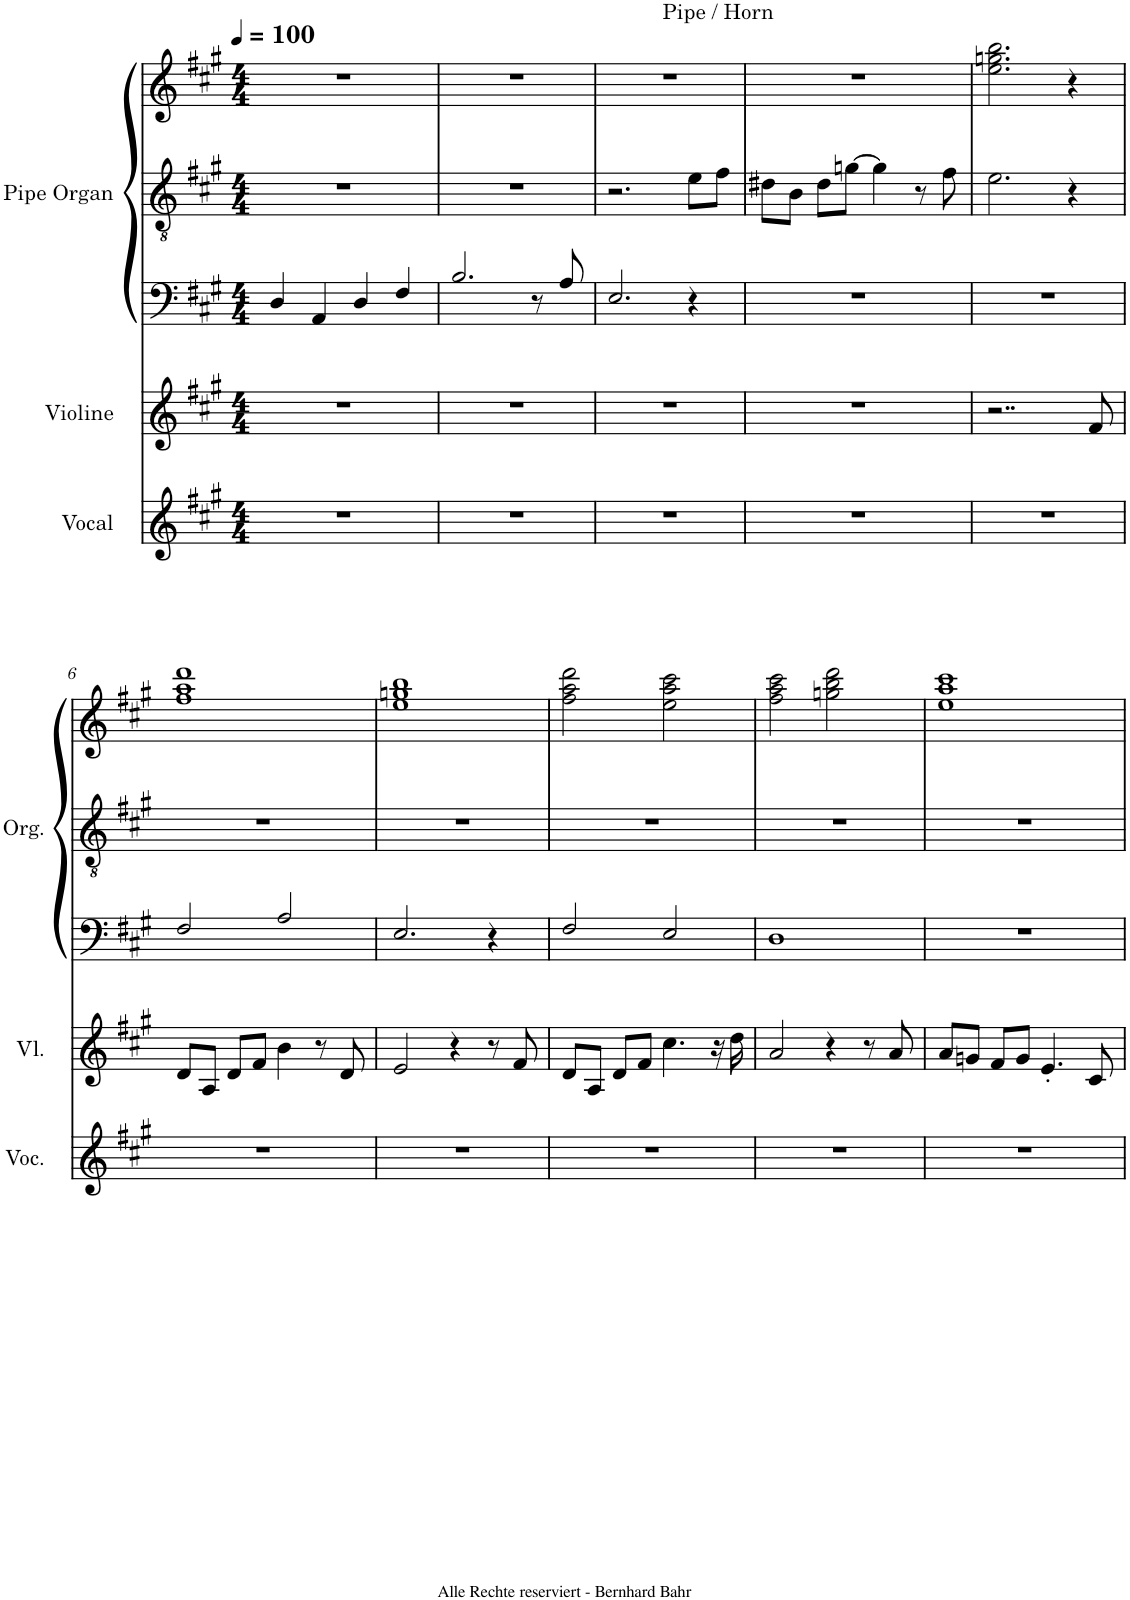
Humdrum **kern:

**kern	**kern	**kern	**kern	**kern
*part3	*part2	*part1	*part1	*part1
*staff5	*staff4	*staff3	*staff2	*staff1
*I"Vocal	*I"Violine	*I"Pipe Organ	*	*
*I'Voc.	*I'Vl.	*I'Org.	*	*
*clefG2	*clefG2	*clefF4	*clefGv2	*clefG2
*k[f#c#g#]	*k[f#c#g#]	*k[f#c#g#]	*k[f#c#g#]	*k[f#c#g#]
*M4/4	*M4/4	*M4/4	*M4/4	*M4/4
*MM100	*MM100	*MM100	*MM100	*MM100
=1	=1	=1	=1	=1
1r	1r	4D/	1r	1r
.	.	4AA/	.	.
.	.	4D/	.	.
.	.	4F#/	.	.
=2	=2	=2	=2	=2
1r	1r	2.B/	1r	1r
.	.	8r	.	.
.	.	8A/	.	.
=3	=3	=3	=3	=3
1r	1r	2.E/	2.r	1r
.	.	4r	8e\L	.
.	.	.	8f#\J	.
=4	=4	=4	=4	=4
1r	1r	1r	8d#X\L	1r
.	.	.	8B\J	.
.	.	.	8d#\L	.
.	.	.	[8gn\J	.
.	.	.	4g\]	.
.	.	.	8r	.
.	.	.	8f#\	.
=5	=5	=5	=5	=5
!	!	!	!	!LO:TX:a:t=Pipe / Horn
1r	2..r	1r	2.e\	2.ee\ 2.ggn\ 2.bb\
.	.	.	4r	4r
.	8f#/	.	.	.
!!LO:LB:g=z
=6	=6	=6	=6	=6
1r	8d/L	2F#/	1r	1ff# 1aa 1ddd
.	8A/J	.	.	.
.	8d/L	.	.	.
.	8f#/J	.	.	.
.	4b\	2A/	.	.
.	8r	.	.	.
.	8d/	.	.	.
=7	=7	=7	=7	=7
1r	2e/	2.E/	1r	1ee 1ggn 1bb
.	4r	.	.	.
.	8r	4r	.	.
.	8f#/	.	.	.
=8	=8	=8	=8	=8
1r	8d/L	2F#/	1r	2ff#\ 2aa\ 2ddd\
.	8A/J	.	.	.
.	8d/L	.	.	.
.	8f#/J	.	.	.
.	4.cc#\	2E/	.	2ee\ 2aa\ 2ccc#\
.	16r	.	.	.
.	16dd\	.	.	.
=9	=9	=9	=9	=9
1r	2a/	1D	1r	2ff#\ 2aa\ 2ccc#\
.	4r	.	.	2ggn\ 2bb\ 2ddd\
.	8r	.	.	.
.	8a/	.	.	.
=10	=10	=10	=10	=10
1r	8a/L	1r	1r	1ee 1aa 1ccc#
.	8gn/J	.	.	.
.	8f#/L	.	.	.
.	8g/J	.	.	.
.	4.e'/	.	.	.
.	8c#/	.	.	.
=	=	=	=	=
*-	*-	*-	*-	*-
